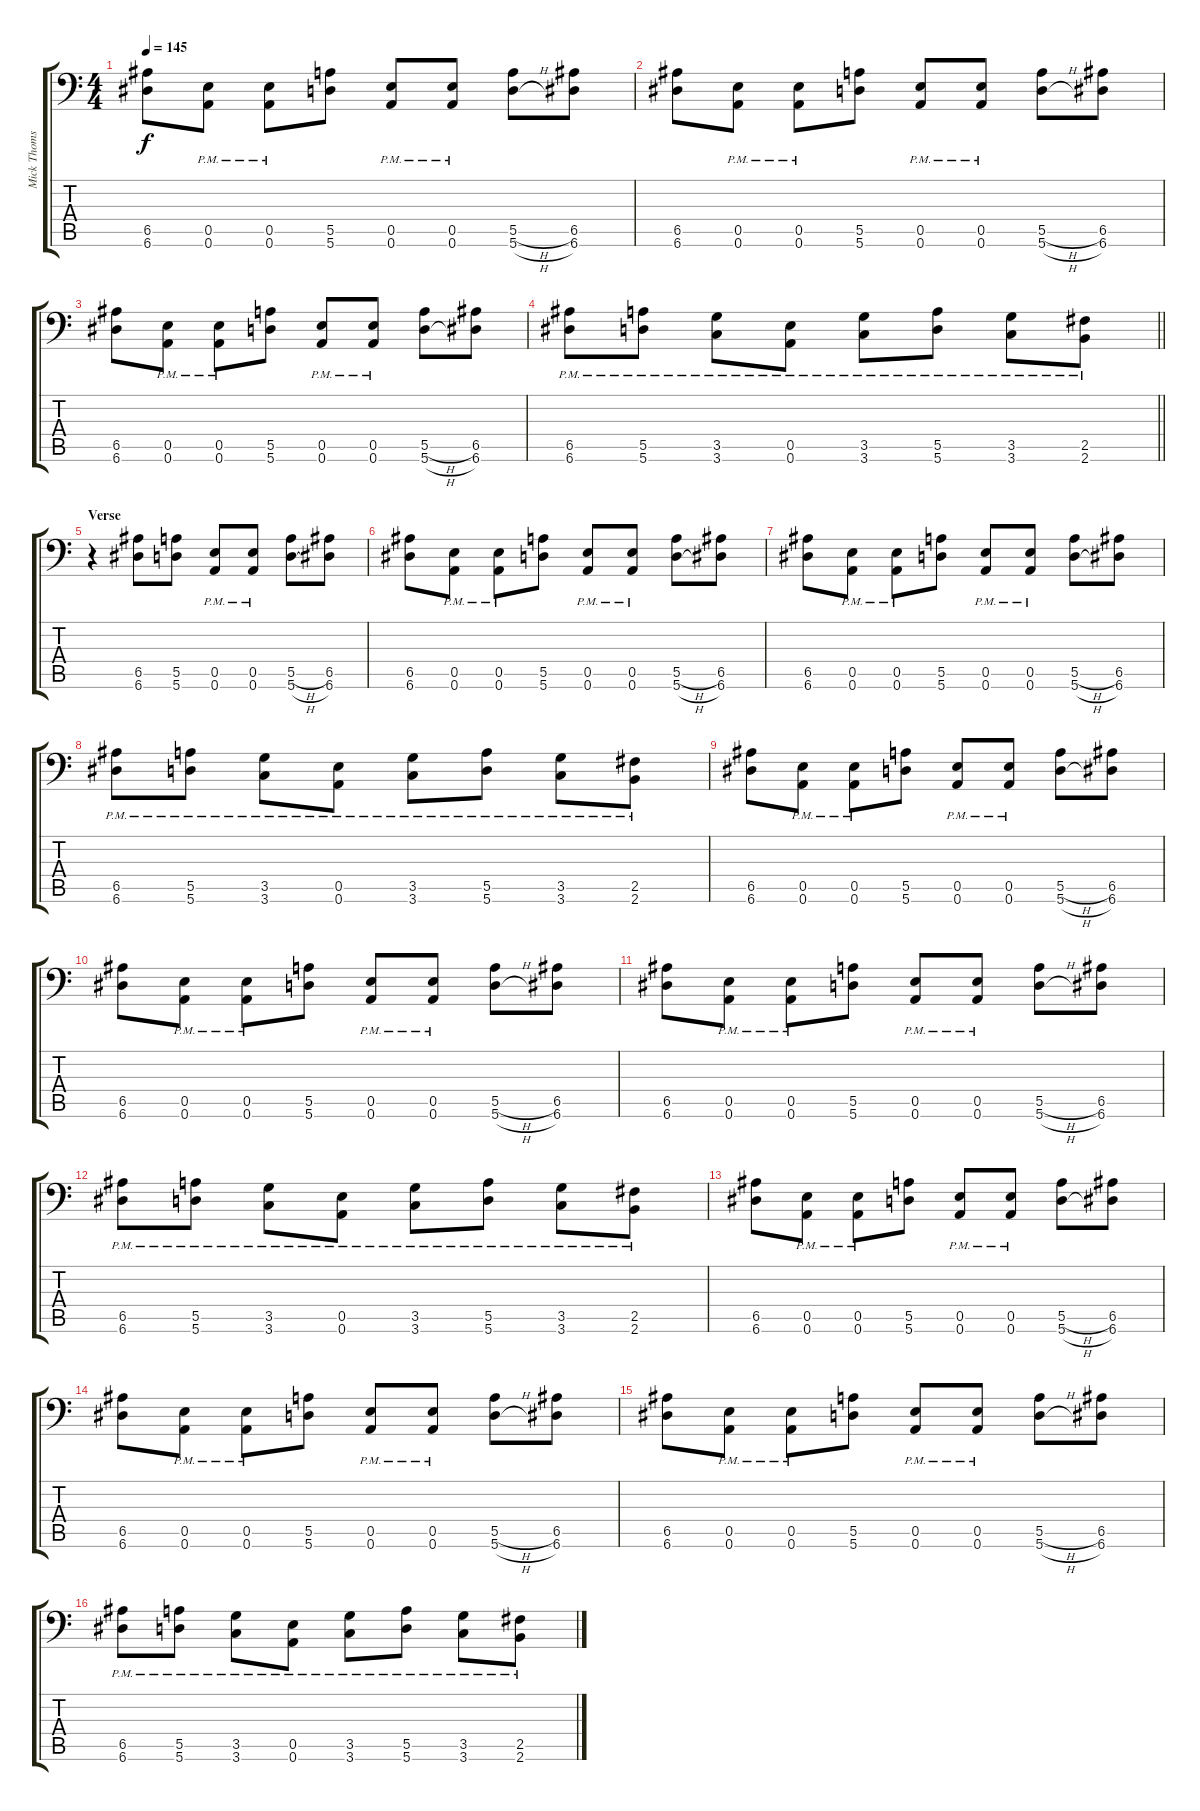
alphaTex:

\track ("Mick Thomson" "Mick Thoms") {instrument distortionguitar}
\staff {score tabs}
\tuning (B3 Gb3 D3 A2 E2 A1) {hide}
\ts (4 4)
\tempo 145
\clef f4
\ks c
(6.5 6.6).8{dy f} (0.5{pm} 0.6{pm}).8 (0.5{pm} 0.6{pm}).8 (5.5 5.6).8 (0.5{pm} 0.6{pm}).8 (0.5{pm} 0.6{pm}).8 (5.5{h} 5.6{h}).8 (6.5 6.6).8 |
(6.5 6.6).8 (0.5{pm} 0.6{pm}).8 (0.5{pm} 0.6{pm}).8 (5.5 5.6).8 (0.5{pm} 0.6{pm}).8 (0.5{pm} 0.6{pm}).8 (5.5{h} 5.6{h}).8 (6.5 6.6).8 |
(6.5 6.6).8 (0.5{pm} 0.6{pm}).8 (0.5{pm} 0.6{pm}).8 (5.5 5.6).8 (0.5{pm} 0.6{pm}).8 (0.5{pm} 0.6{pm}).8 (5.5{h} 5.6{h}).8 (6.5 6.6).8 |
\barLineRight lightlight
(6.5{pm} 6.6{pm}).8 (5.5{pm} 5.6{pm}).8 (3.5{pm} 3.6{pm}).8 (0.5{pm} 0.6{pm}).8 (3.5{pm} 3.6{pm}).8 (5.5{pm} 5.6{pm}).8 (3.5{pm} 3.6{pm}).8 (2.5{pm} 2.6{pm}).8 |
\section ("" "Verse")
r.4 (6.5 6.6).8 (5.5 5.6).8 (0.5{pm} 0.6{pm}).8 (0.5{pm} 0.6{pm}).8 (5.5{h} 5.6{h}).8 (6.5 6.6).8 |
(6.5 6.6).8 (0.5{pm} 0.6{pm}).8 (0.5{pm} 0.6{pm}).8 (5.5 5.6).8 (0.5{pm} 0.6{pm}).8 (0.5{pm} 0.6{pm}).8 (5.5{h} 5.6{h}).8 (6.5 6.6).8 |
(6.5 6.6).8 (0.5{pm} 0.6{pm}).8 (0.5{pm} 0.6{pm}).8 (5.5 5.6).8 (0.5{pm} 0.6{pm}).8 (0.5{pm} 0.6{pm}).8 (5.5{h} 5.6{h}).8 (6.5 6.6).8 |
(6.5{pm} 6.6{pm}).8 (5.5{pm} 5.6{pm}).8 (3.5{pm} 3.6{pm}).8 (0.5{pm} 0.6{pm}).8 (3.5{pm} 3.6{pm}).8 (5.5{pm} 5.6{pm}).8 (3.5{pm} 3.6{pm}).8 (2.5{pm} 2.6{pm}).8 |
(6.5 6.6).8 (0.5{pm} 0.6{pm}).8 (0.5{pm} 0.6{pm}).8 (5.5 5.6).8 (0.5{pm} 0.6{pm}).8 (0.5{pm} 0.6{pm}).8 (5.5{h} 5.6{h}).8 (6.5 6.6).8 |
(6.5 6.6).8 (0.5{pm} 0.6{pm}).8 (0.5{pm} 0.6{pm}).8 (5.5 5.6).8 (0.5{pm} 0.6{pm}).8 (0.5{pm} 0.6{pm}).8 (5.5{h} 5.6{h}).8 (6.5 6.6).8 |
(6.5 6.6).8 (0.5{pm} 0.6{pm}).8 (0.5{pm} 0.6{pm}).8 (5.5 5.6).8 (0.5{pm} 0.6{pm}).8 (0.5{pm} 0.6{pm}).8 (5.5{h} 5.6{h}).8 (6.5 6.6).8 |
(6.5{pm} 6.6{pm}).8 (5.5{pm} 5.6{pm}).8 (3.5{pm} 3.6{pm}).8 (0.5{pm} 0.6{pm}).8 (3.5{pm} 3.6{pm}).8 (5.5{pm} 5.6{pm}).8 (3.5{pm} 3.6{pm}).8 (2.5{pm} 2.6{pm}).8 |
(6.5 6.6).8 (0.5{pm} 0.6{pm}).8 (0.5{pm} 0.6{pm}).8 (5.5 5.6).8 (0.5{pm} 0.6{pm}).8 (0.5{pm} 0.6{pm}).8 (5.5{h} 5.6{h}).8 (6.5 6.6).8 |
(6.5 6.6).8 (0.5{pm} 0.6{pm}).8 (0.5{pm} 0.6{pm}).8 (5.5 5.6).8 (0.5{pm} 0.6{pm}).8 (0.5{pm} 0.6{pm}).8 (5.5{h} 5.6{h}).8 (6.5 6.6).8 |
(6.5 6.6).8 (0.5{pm} 0.6{pm}).8 (0.5{pm} 0.6{pm}).8 (5.5 5.6).8 (0.5{pm} 0.6{pm}).8 (0.5{pm} 0.6{pm}).8 (5.5{h} 5.6{h}).8 (6.5 6.6).8 |
(6.5{pm} 6.6{pm}).8 (5.5{pm} 5.6{pm}).8 (3.5{pm} 3.6{pm}).8 (0.5{pm} 0.6{pm}).8 (3.5{pm} 3.6{pm}).8 (5.5{pm} 5.6{pm}).8 (3.5{pm} 3.6{pm}).8 (2.5{pm} 2.6{pm}).8
